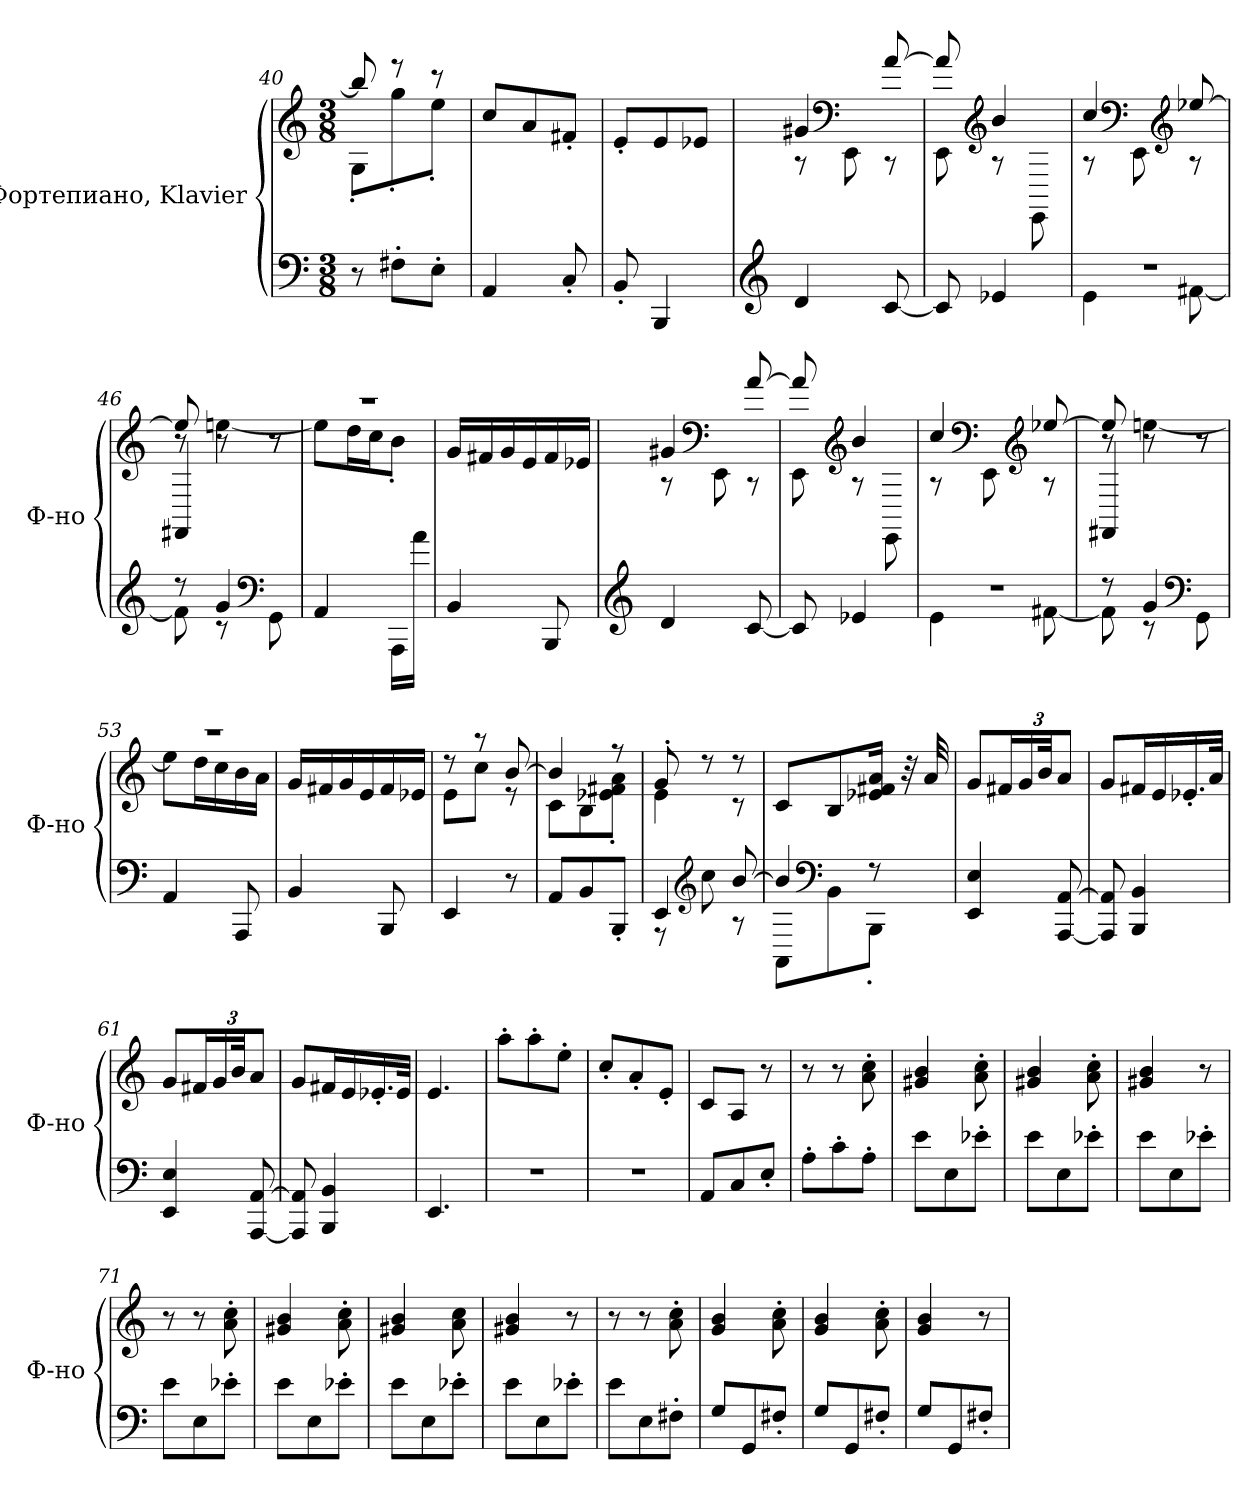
**kern	**kern
*part1	*part1
*staff2	*staff1
*I"Фортепиано, Klavier	*
*I'Ф-но	*
*clefF4	*clefG2
*k[]	*k[]
*M3/8	*M3/8
=40	=40
*	*^
8r	8bb/]	8G'\L
8F#X'\L	8r	8gg'\
8E'\J	8r	8ee'\J
*	*v	*v
=41	=41
4AA/	8cc/L
.	8a/
8C'/	8f#X'/J
=42	=42
8BB'/	8e'/L
4BBB/	8e/
.	8e-X/J
=43	=43
*clefG2	*
*	*^
4d/	4g#X/	8r
*	*clefF4	*
.	.	8EE\
[8c/	[8a/	8r
!!LO:LB:g=z	!!
=44	=44	=44
8c/]	8a/]	8EE\
*	*clefG2	*
4e-X/	4b/	8r
.	.	8EE\
=45	=45	=45
*^	*	*
4.r	4e\	4cc/	8r
*	*	*clefF4	*
.	.	.	8EE\
*	*	*clefG2	*
.	[8f#X\	[8ee-X/	8r
=46	=46	=46	=46
*	*	*	*^
8r	8f#\]	8ee-/]	8r	4FF#X/
4g/	8r	8r	[4een\	.
*clefF4	*	*	*	*
.	8GG\	8r	.	8r
*v	*v	*	*	*
*	*	*v	*v
=47	=47	=47
4AA/	4.r	8ee\L]
.	.	16dd\L
.	.	16cc\J
16AAA\LL	.	8b'\J
16a\JJ	.	.
*	*v	*v
=48	=48
4BB/	16g/LL
.	16f#X/
.	16g/
.	16e/
8BBB/	16f#/
.	16e-X/JJ
=49	=49
*clefG2	*
*	*^
4d/	4g#X/	8r
*	*clefF4	*
.	.	8EE\
[8c/	[8a/	8r
!!LO:LB:g=z	!!
=50	=50	=50
8c/]	8a/]	8EE\
*	*clefG2	*
4e-X/	4b/	8r
.	.	8EE\
=51	=51	=51
*^	*	*
4.r	4e\	4cc/	8r
*	*	*clefF4	*
.	.	.	8EE\
*	*	*clefG2	*
.	[8f#X\	[8ee-X/	8r
=52	=52	=52	=52
*	*	*	*^
8r	8f#\]	8ee-/]	8r	4FF#X/
4g/	8r	8r	[4een\	.
*clefF4	*	*	*	*
.	8GG\	8r	.	8r
*v	*v	*	*	*
*	*	*v	*v
=53	=53	=53
4AA/	4.r	8ee\L]
.	.	16dd\L
.	.	16cc\
8AAA/	.	16b\
.	.	16a\JJ
*	*v	*v
=54	=54
4BB/	16g/LL
.	16f#X/
.	16g/
.	16e/
8BBB/	16f#/
.	16e-X/JJ
=55	=55
*	*^
4EE/	8r	8e\L
.	8r	8cc\J
8r	[8b/	8r
!!LO:LB:g=z	!!
=56	=56	=56
8AA/L	4b/]	8c\L
8BB/	.	8B\
8BBB'/J	8r	8e-X\' 8f#X\' 8a\'J
=57	=57	=57
*^	*	*
4EE/	8r	8g'/	4e\
*clefG2	*	*	*
.	8cc\	8r	.
[8b/	8r	8r	8r
*	*	*v	*v
=58	=58	=58
4b/]	8AA\L	8c/L
*clefF4	*	*
.	8BB\	8B/
8r	8BBB'\J	16e-X/ 16f#X/ 16a/Jk
.	.	32r
.	.	32a/
*v	*v	*
=59	=59
4EE/ 4E/	8g/L
.	16f#X/L
*	*Xbrackettup
.	24g/
.	48b/JK
[8AAA/ [8AA/	8a/J
=60	=60
8AAA/] 8AA/]	8g/L
4BBB/ 4BB/	16f#X/L
.	16e/
.	16.e-X'/
.	32a/JJk
=61	=61
4EE/ 4E/	8g/L
.	16f#X/L
.	24g/
.	48b/JK
[8AAA/ [8AA/	8a/J
!!LO:LB:g=z
=62	=62
8AAA/] 8AA/]	8g/L
4BBB/ 4BB/	16f#X/L
.	16e/
.	16.e-X'/
.	32e-/JJk
=63	=63
4.EE/	4.e/
=64	=64
4.r	8aa'\L
.	8aa'\
.	8ee'\J
=65	=65
4.r	8cc'/L
.	8a'/
.	8e'/J
=66	=66
8AA/L	8c/L
8C/	8A/J
8E'/J	8r
=67	=67
8A'\L	8r
8c'\	8r
8A'\J	8a\' 8cc\'
=68	=68
8e\L	4g#X/ 4b/
8E\	.
8e-X'\J	8a\' 8cc\'
=69	=69
8e\L	4g#X/ 4b/
8E\	.
8e-X'\J	8a\' 8cc\'
=70	=70
8e\L	4g#X/ 4b/
8E\	.
8e-X'\J	8r
!!LO:PB:g=z
=71	=71
8e\L	8r
8E\	8r
8e-X'\J	8a\' 8cc\'
=72	=72
8e\L	4g#X/ 4b/
8E\	.
8e-X'\J	8a\' 8cc\'
=73	=73
8e\L	4g#X/ 4b/
8E\	.
8e-X'\J	8a\ 8cc\
=74	=74
8e\L	4g#X/ 4b/
8E\	.
8e-X'\J	8r
=75	=75
8e\L	8r
8E\	8r
8F#X'\J	8a\' 8cc\'
=76	=76
8G/L	4g/ 4b/
8GG/	.
8F#X'/J	8a\' 8cc\'
=77	=77
8G/L	4g/ 4b/
8GG/	.
8F#X'/J	8a\' 8cc\'
=78	=78
8G/L	4g/ 4b/
8GG/	.
8F#X'/J	8r
=	=
*-	*-
